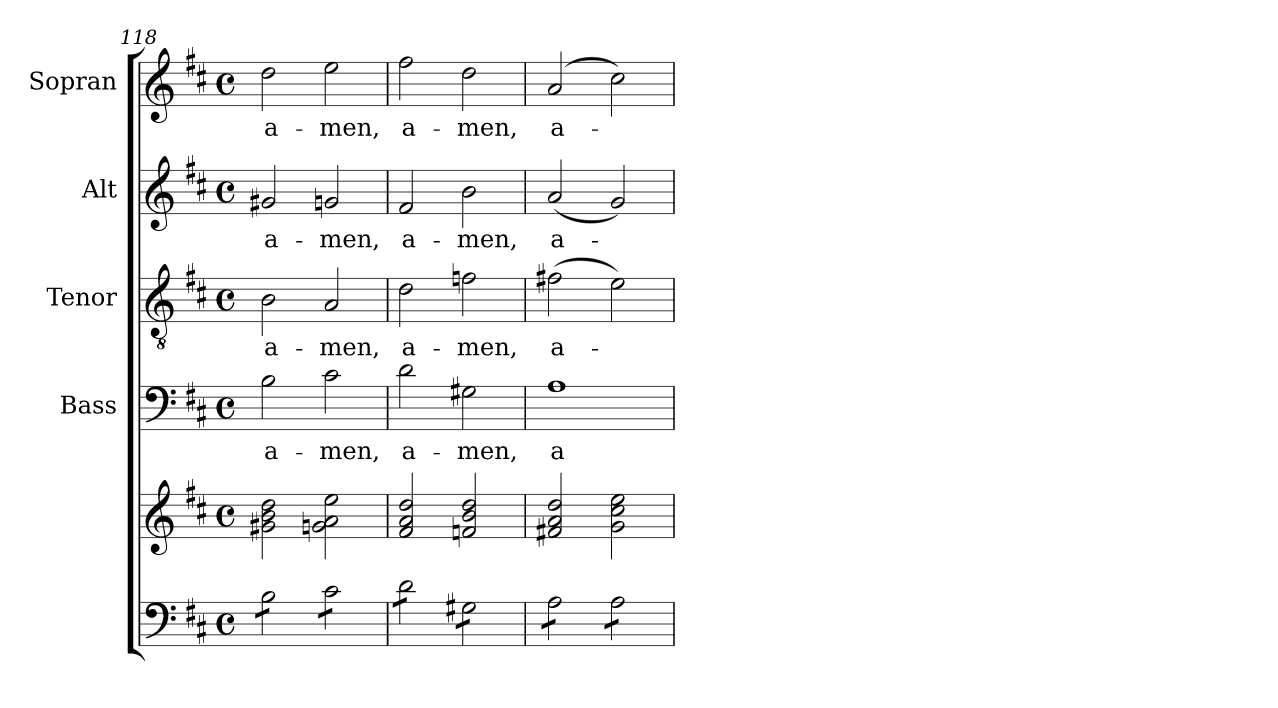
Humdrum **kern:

**kern	**kern	**kern	**text	**kern	**text	**kern	**text	**kern	**text
*part5	*part5	*part4	*part4	*part3	*part3	*part2	*part2	*part1	*part1
*staff6	*staff5	*staff4	*staff4	*staff3	*staff3	*staff2	*staff2	*staff1	*staff1
*	*	*I"Bass	*	*I"Tenor	*	*I"Alt	*	*I"Sopran	*
*	*	*I'B.	*	*I'T.	*	*I'A.	*	*I'S.	*
*clefF4	*clefG2	*clefF4	*	*clefGv2	*	*clefG2	*	*clefG2	*
*k[f#c#]	*k[f#c#]	*k[f#c#]	*	*k[f#c#]	*	*k[f#c#]	*	*k[f#c#]	*
*D:	*D:	*D:	*	*D:	*	*D:	*	*D:	*
*M4/4	*M4/4	*M4/4	*	*M4/4	*	*M4/4	*	*M4/4	*
*met(c)	*met(c)	*met(c)	*	*met(c)	*	*met(c)	*	*met(c)	*
=118	=118	=118	=118	=118	=118	=118	=118	=118	=118
!	!	!	!LO:LY:b	!	!LO:LY:b	!	!LO:LY:b	!	!LO:LY:b
*tremolo	*	*	*	*	*	*	*	*	*
8B\L	2g#X\ 2b\ 2dd\	2B\	a-	2B\	a-	2g#X/	a-	2dd\	a-
8B\	.	.	.	.	.	.	.	.	.
8B\	.	.	.	.	.	.	.	.	.
8B\J	.	.	.	.	.	.	.	.	.
!	!	!	!LO:LY:b	!	!LO:LY:b	!	!LO:LY:b	!	!LO:LY:b
8c#\L	2gn\ 2a\ 2ee\	2c#\	-men,	2A/	-men,	2gn/	-men,	2ee\	-men,
8c#\	.	.	.	.	.	.	.	.	.
8c#\	.	.	.	.	.	.	.	.	.
8c#\J	.	.	.	.	.	.	.	.	.
=119	=119	=119	=119	=119	=119	=119	=119	=119	=119
!	!	!	!LO:LY:b	!	!LO:LY:b	!	!LO:LY:b	!	!LO:LY:b
8d\L	2f#/ 2a/ 2dd/	2d\	a-	2d\	a-	2f#/	a-	2ff#\	a-
8d\	.	.	.	.	.	.	.	.	.
8d\	.	.	.	.	.	.	.	.	.
8d\J	.	.	.	.	.	.	.	.	.
!	!	!	!LO:LY:b	!	!LO:LY:b	!	!LO:LY:b	!	!LO:LY:b
8G#X\L	2fn/ 2b/ 2dd/	2G#X\	-men,	2fn\	-men,	2b\	-men,	2dd\	-men,
8G#X\	.	.	.	.	.	.	.	.	.
8G#X\	.	.	.	.	.	.	.	.	.
8G#X\J	.	.	.	.	.	.	.	.	.
=120	=120	=120	=120	=120	=120	=120	=120	=120	=120
!	!	!	!LO:LY:b	!	!LO:LY:b	!	!LO:LY:b	!	!LO:LY:b
8A\L	2f#X/ 2a/ 2dd/	1A	a-	(>2f#X\	a-	(<2a/	a-	(2a/	a-
8A\	.	.	.	.	.	.	.	.	.
8A\	.	.	.	.	.	.	.	.	.
8A\J	.	.	.	.	.	.	.	.	.
8A\L	2g\ 2cc#\ 2ee\	.	.	2e\)	.	2g/)	.	2cc#\)	.
8A\	.	.	.	.	.	.	.	.	.
8A\	.	.	.	.	.	.	.	.	.
8A\J	.	.	.	.	.	.	.	.	.
*Xtremolo	*	*	*	*	*	*	*	*	*
=	=	=	=	=	=	=	=	=	=
*-	*-	*-	*-	*-	*-	*-	*-	*-	*-
